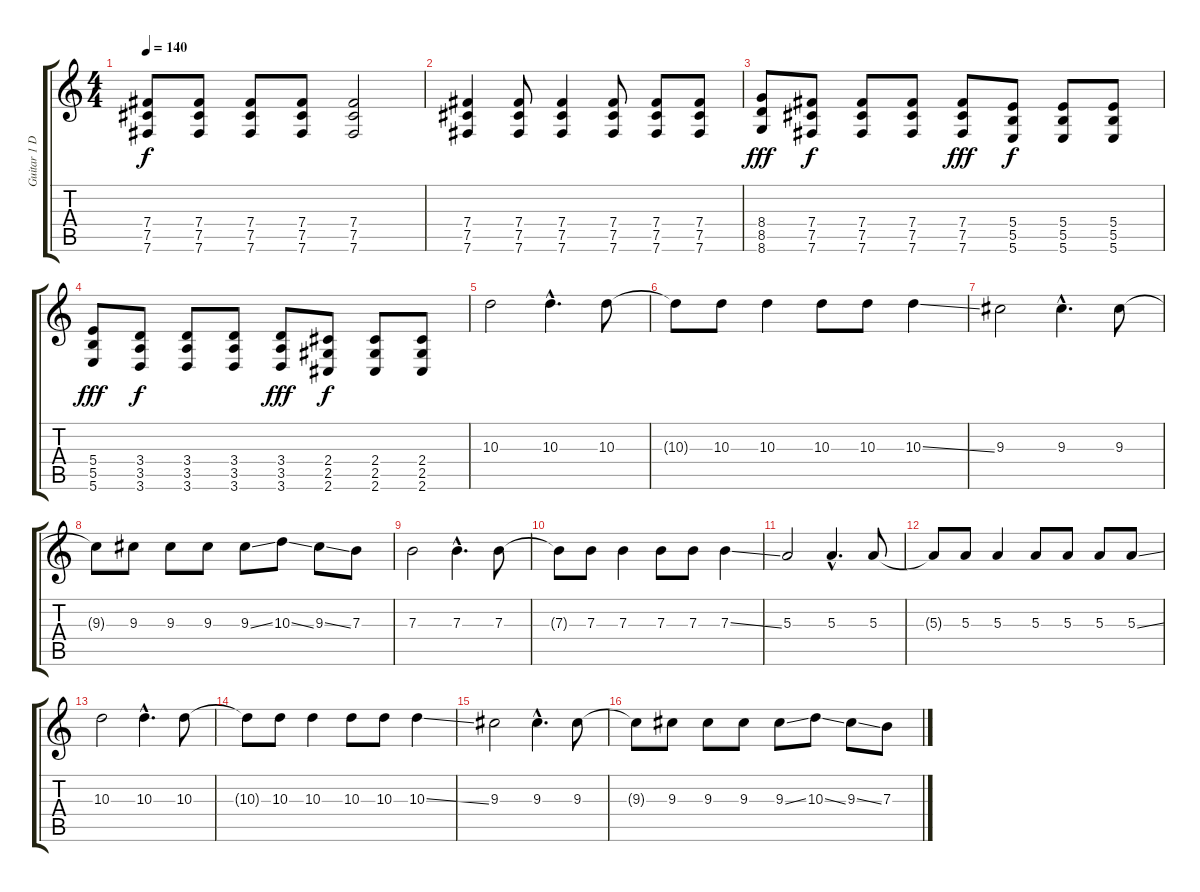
\track ("Guitar 1 Disto" "Guitar 1 D") {instrument distortionguitar}
\staff {score tabs}
\tuning (Db4 Ab3 E3 B2 Gb2 B1) {hide}
\ts (4 4)
\tempo 140
\clef g2
\ks c
(7.4 7.5 7.6).8{dy f} (7.4 7.5 7.6).8 (7.4 7.5 7.6).8 (7.4 7.5 7.6).8 (7.4 7.5 7.6).2 |
(7.4 7.5 7.6).4 (7.4 7.5 7.6).8 (7.4 7.5 7.6).4 (7.4 7.5 7.6).8 (7.4 7.5 7.6).8 (7.4 7.5 7.6).8 |
(8.4 8.5 8.6).8{dy fff} (7.4 7.5 7.6).8{dy f} (7.4 7.5 7.6).8 (7.4 7.5 7.6).8 (7.4 7.5 7.6).8{dy fff} (5.4 5.5 5.6).8{dy f} (5.4 5.5 5.6).8 (5.4 5.5 5.6).8 |
(5.4 5.5 5.6).8{dy fff} (3.4 3.5 3.6).8{dy f} (3.4 3.5 3.6).8 (3.4 3.5 3.6).8 (3.4 3.5 3.6).8{dy fff} (2.4 2.5 2.6).8{dy f} (2.4 2.5 2.6).8 (2.4 2.5 2.6).8 |
10.3.2 10.3{hac}.4{d} 10.3.8 |
10.3{t}.8 10.3.8 10.3.4 10.3.8 10.3.8 10.3{ss}.4 |
9.3.2 9.3{hac}.4{d} 9.3.8 |
9.3{t}.8 9.3.8 9.3.8 9.3.8 9.3{ss}.8 10.3{ss}.8 9.3{ss}.8 7.3.8 |
7.3.2 7.3{hac}.4{d} 7.3.8 |
7.3{t}.8 7.3.8 7.3.4 7.3.8 7.3.8 7.3{ss}.4 |
5.3.2 5.3{hac}.4{d} 5.3.8 |
5.3{t}.8 5.3.8 5.3.4 5.3.8 5.3.8 5.3.8 5.3{ss}.8 |
10.3.2 10.3{hac}.4{d} 10.3.8 |
10.3{t}.8 10.3.8 10.3.4 10.3.8 10.3.8 10.3{ss}.4 |
9.3.2 9.3{hac}.4{d} 9.3.8 |
9.3{t}.8 9.3.8 9.3.8 9.3.8 9.3{ss}.8 10.3{ss}.8 9.3{ss}.8 7.3.8
